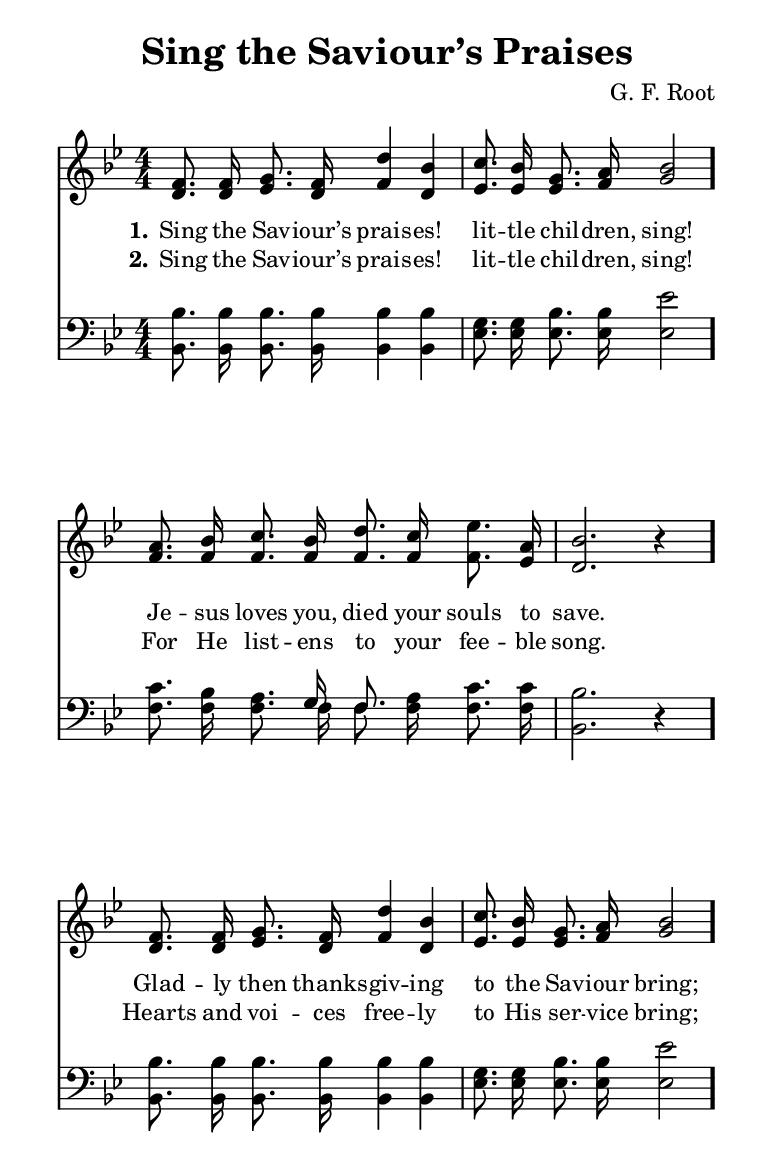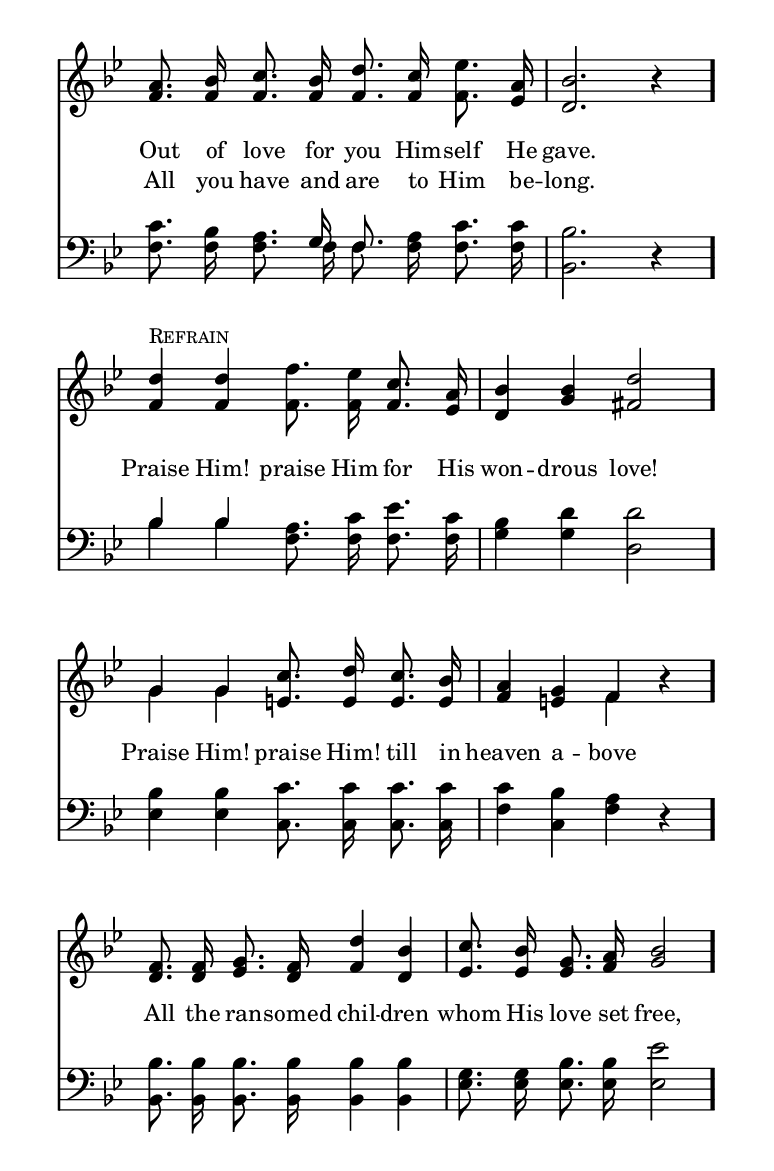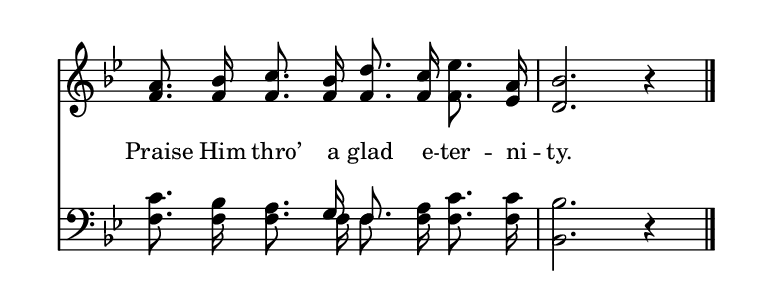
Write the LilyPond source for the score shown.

\include "common/global.ily"
\paper {
  \include "common/paper.ily"
  system-count = #(cond (is-eogsized 6) (#t #f))
}

\header{
  %children
  hymnnumber = "356"
  title = "Sing the Saviour’s Praises"
  tunename = "Ring the Bells of Heaven"
  meter = ""
  poet = ""
  composer = "G. F. Root"
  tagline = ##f
}

global = {
  \include "common/overrides.ily"
  \override Staff.TimeSignature.style = #'numbered
  \time 4/4
  \override Score.MetronomeMark.transparent = ##t % hide all fermata changes too
  \tempo 4=75
  \key bes \major
  \autoBeamOff
}

patternA = { c8. c16 c8. c16 c4 c | c8. c16 c8. c16 c2 }
patternB = { c8. c16 c8. c16 c8. c16 c8. c16 | c2. c4 }

patternC = { c4 c c8. c16 c8. c16 | c4 c c2 }

notesSoprano = {
\global
\relative c' {

  \changePitch \patternA { f f g f d' bes | c bes g a bes }
  \changePitch \patternB { a bes c bes | d c ees a, | bes r }
  \changePitch \patternA { f f g f d' bes | c bes g a bes }
  \changePitch \patternB { a bes c bes | d c ees a, | bes r } \eogbreak

  << s^\markup { \small \caps "Refrain" }
  { \changePitch \patternC { d d f ees c a | bes bes } d2 } >>
  \changePitch \patternC { g, g c d c bes | a g } f4 r4
  \changePitch \patternA { f f g f d' bes | c bes g a bes }
  \changePitch \patternB { a bes c bes | d c ees a, | bes r }

  \bar "|."

}
}

notesAlto = {
\global
\relative e' {

  \changePitch \patternA { d d ees d f d | ees ees ees f g }
  \changePitch \patternB { f f f f | f f f ees | d r }
  \changePitch \patternA { d d ees d f d | ees ees ees f g }
  \changePitch \patternB { f f f f | f f f ees | d r }

  \changePitch \patternC { f f f f f ees | d g } fis2
  \changePitch \patternC { g g e e e e | f e } f4 r4
  \changePitch \patternA { d d ees d f d | ees ees ees f g }
  \changePitch \patternB { f f f f | f f f ees | d r }

}
}

notesTenor = {
\global
\relative a {

  \changePitch \patternA { bes bes bes bes bes bes | g g bes bes ees }
  \changePitch \patternB { c bes a g | f a c c | bes r }
  \changePitch \patternA { bes bes bes bes bes bes | g g bes bes ees }
  \changePitch \patternB { c bes a g | f a c c | bes r }

  \changePitch \patternC { bes bes a c ees c | bes d } d2
  \changePitch \patternC { bes bes c c c c | c bes } a4 r4
  \changePitch \patternA { bes bes bes bes bes bes | g g bes bes ees }
  \changePitch \patternB { c bes a g | f a c c | bes }

}
}

notesBass = {
\global
\relative f, {

  \changePitch \patternA { bes bes bes bes bes bes | ees ees ees ees ees }
  \changePitch \patternB { f f f f f f f f | bes, r }
  \changePitch \patternA { bes bes bes bes bes bes | ees ees ees ees ees }
  \changePitch \patternB { f f f f f f f f | bes, r }

  \changePitch \patternC { bes' bes f f f f | g g } d2
  \changePitch \patternC { ees ees c c c c | f c } f4 r4
  \changePitch \patternA { bes, bes bes bes bes bes | ees ees ees ees ees }
  \changePitch \patternB { f f f f f f f f | bes, r }

}
}

Refrain = \lyricmode {

Praise Him! praise Him for His won -- drous love! \bar "."
Praise Him! praise Him! till in heaven a -- bove \bar "."
All the ran -- somed chil -- dren whom His love set free, \bar "."
Praise Him thro’ a glad e -- ter -- ni -- ty. \bar "."

}

wordsA = \lyricmode {
\set stanza = "1."

Sing the Sav -- iour’s prais -- es! lit -- tle chil -- dren, sing! \bar "."
Je -- sus loves you, died your souls to save. \bar "."
Glad -- ly then thanks -- giv -- ing to the Sav -- iour bring; \bar "."
Out of love for you Him -- self He gave. \bar "."

}

wordsB = \lyricmode {
\set stanza = "2."

Sing the Sav -- iour’s prais -- es! lit -- tle chil -- dren, sing!
For He list -- ens to your fee -- ble song.
Hearts and voi -- ces free -- ly to His ser -- vice bring;
All you have and are to Him be -- long.

\Refrain

}

\score {
  \context ChoirStaff <<
    \context Staff = upper <<
      \set Staff.autoBeaming = ##f
      \set ChoirStaff.systemStartDelimiter = #'SystemStartBar
      \set ChoirStaff.printPartCombineTexts = ##f
      \partcombine #'(2 . 9) \notesSoprano \notesAlto
      \context NullVoice = sopranos { \voiceOne << \notesSoprano >> }
      \context NullVoice = altos { \voiceTwo << \notesAlto >> }
      \context Lyrics = one   \lyricsto sopranos \wordsA
      \context Lyrics = two   \lyricsto sopranos \wordsB
    >>
    \context Staff = men <<
      \set Staff.autoBeaming = ##f
      \clef bass
      \set ChoirStaff.printPartCombineTexts = ##f
      \partcombine #'(2 . 9) \notesTenor \notesBass
      \context NullVoice = tenors { \voiceOne << \notesTenor >> }
      \context NullVoice = basses { \voiceTwo << \notesBass >> }
    >>
  >>
  \layout {
    \include "common/layout.ily"
  }
  \midi{
    \include "common/midi.ily"
  }
}

\version "2.19.49"  % necessary for upgrading to future LilyPond versions.

% vi:set et ts=2 sw=2 ai nocindent syntax=lilypond:
